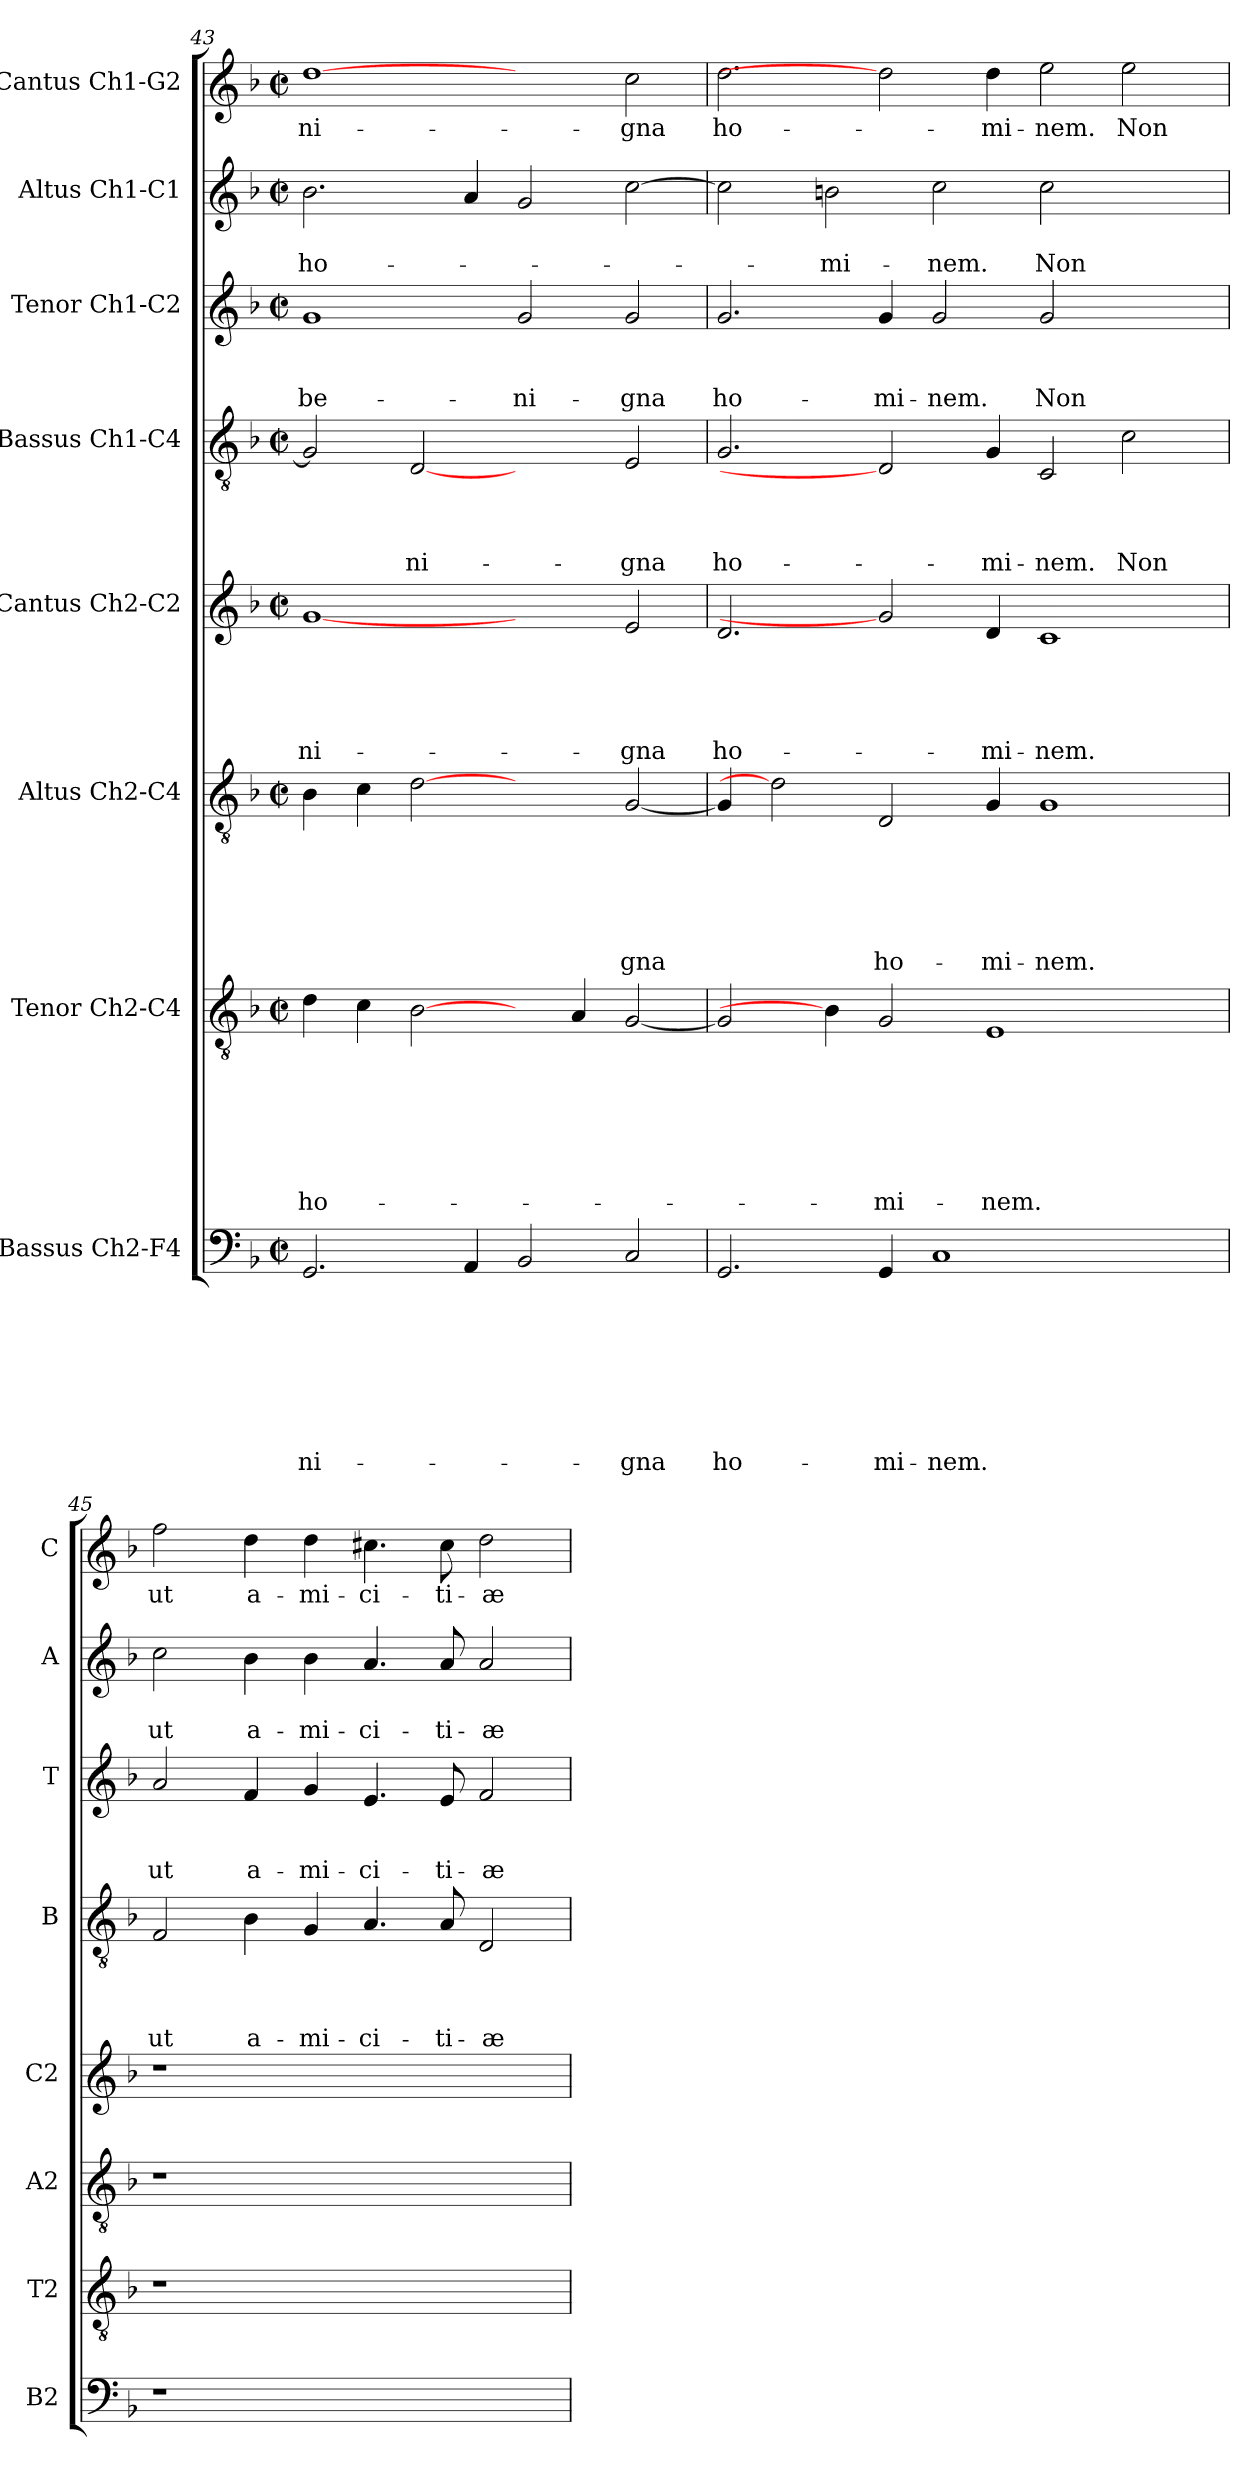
**kern	**text	**text	**text	**text	**text	**text	**text	**text	**kern	**text	**text	**text	**text	**text	**text	**text	**kern	**text	**text	**text	**text	**text	**text	**kern	**text	**text	**text	**text	**text	**kern	**text	**text	**text	**text	**kern	**text	**text	**text	**kern	**text	**text	**kern	**text
*part8	*part8	*part8	*part8	*part8	*part8	*part8	*part8	*part8	*part7	*part7	*part7	*part7	*part7	*part7	*part7	*part7	*part6	*part6	*part6	*part6	*part6	*part6	*part6	*part5	*part5	*part5	*part5	*part5	*part5	*part4	*part4	*part4	*part4	*part4	*part3	*part3	*part3	*part3	*part2	*part2	*part2	*part1	*part1
*staff8	*staff8	*staff8	*staff8	*staff8	*staff8	*staff8	*staff8	*staff8	*staff7	*staff7	*staff7	*staff7	*staff7	*staff7	*staff7	*staff7	*staff6	*staff6	*staff6	*staff6	*staff6	*staff6	*staff6	*staff5	*staff5	*staff5	*staff5	*staff5	*staff5	*staff4	*staff4	*staff4	*staff4	*staff4	*staff3	*staff3	*staff3	*staff3	*staff2	*staff2	*staff2	*staff1	*staff1
*I"Bassus Ch2-F4	*	*	*	*	*	*	*	*	*I"Tenor Ch2-C4	*	*	*	*	*	*	*	*I"Altus Ch2-C4	*	*	*	*	*	*	*I"Cantus Ch2-C2	*	*	*	*	*	*I"Bassus Ch1-C4	*	*	*	*	*I"Tenor Ch1-C2	*	*	*	*I"Altus Ch1-C1	*	*	*I"Cantus Ch1-G2	*
*I'B2	*	*	*	*	*	*	*	*	*I'T2	*	*	*	*	*	*	*	*I'A2	*	*	*	*	*	*	*I'C2	*	*	*	*	*	*I'B	*	*	*	*	*I'T	*	*	*	*I'A	*	*	*I'C	*
!!LO:LB:g=z
*clefF4	*	*	*	*	*	*	*	*	*clefGv2	*	*	*	*	*	*	*	*clefGv2	*	*	*	*	*	*	*clefG2	*	*	*	*	*	*clefGv2	*	*	*	*	*clefG2	*	*	*	*clefG2	*	*	*clefG2	*
*k[b-]	*	*	*	*	*	*	*	*	*k[b-]	*	*	*	*	*	*	*	*k[b-]	*	*	*	*	*	*	*k[b-]	*	*	*	*	*	*k[b-]	*	*	*	*	*k[b-]	*	*	*	*k[b-]	*	*	*k[b-]	*
*F:	*	*	*	*	*	*	*	*	*F:	*	*	*	*	*	*	*	*F:	*	*	*	*	*	*	*F:	*	*	*	*	*	*F:	*	*	*	*	*F:	*	*	*	*F:	*	*	*F:	*
*M2/2	*	*	*	*	*	*	*	*	*M2/2	*	*	*	*	*	*	*	*M2/2	*	*	*	*	*	*	*M2/2	*	*	*	*	*	*M2/2	*	*	*	*	*M2/2	*	*	*	*M2/2	*	*	*M2/2	*
*met(c|)	*	*	*	*	*	*	*	*	*met(c|)	*	*	*	*	*	*	*	*met(c|)	*	*	*	*	*	*	*met(c|)	*	*	*	*	*	*met(c|)	*	*	*	*	*met(c|)	*	*	*	*met(c|)	*	*	*met(c|)	*
=43	=43	=43	=43	=43	=43	=43	=43	=43	=43	=43	=43	=43	=43	=43	=43	=43	=43	=43	=43	=43	=43	=43	=43	=43	=43	=43	=43	=43	=43	=43	=43	=43	=43	=43	=43	=43	=43	=43	=43	=43	=43	=43	=43
!	!	!	!	!	!	!	!	!LO:LY:b	!	!	!	!	!	!	!	!LO:LY:b	!	!	!	!	!	!	!	!	!	!	!	!	!LO:LY:b	!	!	!	!	!	!	!	!	!LO:LY:b	!	!	!LO:LY:b	!	!LO:LY:b
2.GG/	.	.	.	.	.	.	.	-ni-	4d\	.	.	.	.	.	.	ho-	4B-\	.	.	.	.	.	.	[1g	.	.	.	.	-ni-	2G/]	.	.	.	.	1g	.	.	be-	2.b-\	.	ho-	[1dd	-ni-
.	.	.	.	.	.	.	.	.	4c\	.	.	.	.	.	.	.	4c\	.	.	.	.	.	.	.	.	.	.	.	.	.	.	.	.	.	.	.	.	.	.	.	.	.	.
!	!	!	!	!	!	!	!	!	!	!	!	!	!	!	!	!	!	!	!	!	!	!	!	!	!	!	!	!	!	!	!	!	!	!LO:LY:b	!	!	!	!	!	!	!	!	!
.	.	.	.	.	.	.	.	.	[2B-\	.	.	.	.	.	.	.	[2d	.	.	.	.	.	.	.	.	.	.	.	.	[2D	.	.	.	-ni-	.	.	.	.	.	.	.	.	.
4AA/	.	.	.	.	.	.	.	.	.	.	.	.	.	.	.	.	.	.	.	.	.	.	.	.	.	.	.	.	.	.	.	.	.	.	.	.	.	.	4a/	.	.	.	.
!	!	!	!	!	!	!	!	!	!	!	!	!	!	!	!	!	!	!	!	!	!	!	!	!	!	!	!	!	!	!	!	!	!	!	!	!	!	!LO:LY:b	!	!	!	!	!
2BB-/	.	.	.	.	.	.	.	.	4ryy	.	.	.	.	.	.	.	2ryy	.	.	.	.	.	.	2ryy	.	.	.	.	.	2ryy	.	.	.	.	2g/	.	.	-ni-	2g/	.	.	2ryy	.
.	.	.	.	.	.	.	.	.	4A/	.	.	.	.	.	.	.	.	.	.	.	.	.	.	.	.	.	.	.	.	.	.	.	.	.	.	.	.	.	.	.	.	.	.
!	!	!	!	!	!	!	!	!LO:LY:b	!	!	!	!	!	!	!	!	!	!	!	!	!	!	!LO:LY:b	!	!	!	!	!	!LO:LY:b	!	!	!	!	!LO:LY:b	!	!	!	!LO:LY:b	!	!	!	!	!LO:LY:b
2C/	.	.	.	.	.	.	.	-gna	[2G/	.	.	.	.	.	.	.	[2G/	.	.	.	.	.	-gna	2e/	.	.	.	.	-gna	2E/	.	.	.	-gna	2g/	.	.	-gna	[2cc\	.	.	2cc\	-gna
=44	=44	=44	=44	=44	=44	=44	=44	=44	=44	=44	=44	=44	=44	=44	=44	=44	=44	=44	=44	=44	=44	=44	=44	=44	=44	=44	=44	=44	=44	=44	=44	=44	=44	=44	=44	=44	=44	=44	=44	=44	=44	=44	=44
!	!	!	!	!	!	!	!	!LO:LY:b	!	!	!	!	!	!	!	!	!	!	!	!	!	!	!	!	!	!	!	!	!LO:LY:b	!	!	!	!	!LO:LY:b	!	!	!	!LO:LY:b	!	!	!	!	!LO:LY:b
2.GG/	.	.	.	.	.	.	.	ho-	2G/]	.	.	.	.	.	.	.	4G/]	.	.	.	.	.	.	2.d/	.	.	.	.	ho-	2.G/	.	.	.	ho-	2.g/	.	.	ho-	2cc\]	.	.	2.dd\	ho-
.	.	.	.	.	.	.	.	.	.	.	.	.	.	.	.	.	2d]	.	.	.	.	.	.	.	.	.	.	.	.	.	.	.	.	.	.	.	.	.	.	.	.	.	.
!	!	!	!	!	!	!	!	!	!	!	!	!	!	!	!	!	!	!	!	!	!	!	!	!	!	!	!	!	!	!	!	!	!	!	!	!	!	!	!	!	!LO:LY:b	!	!
.	.	.	.	.	.	.	.	.	4B-\]	.	.	.	.	.	.	.	.	.	.	.	.	.	.	.	.	.	.	.	.	.	.	.	.	.	.	.	.	.	2bn\	.	-mi-	.	.
!	!	!	!	!	!	!	!	!LO:LY:b	!	!	!	!	!	!	!	!LO:LY:b	!	!	!	!	!	!	!LO:LY:b	!	!	!	!	!	!	!	!	!	!	!	!	!	!	!LO:LY:b	!	!	!	!	!
4GG/	.	.	.	.	.	.	.	-mi-	2G/	.	.	.	.	.	.	-mi-	2D/	.	.	.	.	.	ho-	2g]	.	.	.	.	.	2D]	.	.	.	.	4g/	.	.	-mi-	.	.	.	2dd]	.
!	!	!	!	!	!	!	!	!LO:LY:b	!	!	!	!	!	!	!	!	!	!	!	!	!	!	!	!	!	!	!	!	!	!	!	!	!	!	!	!	!	!LO:LY:b	!	!	!LO:LY:b	!	!
1C	.	.	.	.	.	.	.	-nem.	.	.	.	.	.	.	.	.	.	.	.	.	.	.	.	.	.	.	.	.	.	.	.	.	.	.	2g/	.	.	-nem.	2cc\	.	-nem.	.	.
!	!	!	!	!	!	!	!	!	!	!	!	!	!	!	!	!LO:LY:b	!	!	!	!	!	!	!LO:LY:b	!	!	!	!	!	!LO:LY:b	!	!	!	!	!LO:LY:b	!	!	!	!	!	!	!	!	!LO:LY:b
.	.	.	.	.	.	.	.	.	1E	.	.	.	.	.	.	-nem.	4G/	.	.	.	.	.	-mi-	4d/	.	.	.	.	-mi-	4G/	.	.	.	-mi-	.	.	.	.	.	.	.	4dd\	-mi-
!	!	!	!	!	!	!	!	!	!	!	!	!	!	!	!	!	!	!	!	!	!	!	!LO:LY:b	!	!	!	!	!	!LO:LY:b	!	!	!	!	!LO:LY:b	!	!	!	!LO:LY:b	!	!	!LO:LY:b	!	!LO:LY:b
.	.	.	.	.	.	.	.	.	.	.	.	.	.	.	.	.	1G	.	.	.	.	.	-nem.	1c	.	.	.	.	-nem.	2C/	.	.	.	-nem.	2g/	.	.	Non	2cc\	.	Non	2ee\	-nem.
!	!	!	!	!	!	!	!	!	!	!	!	!	!	!	!	!	!	!	!	!	!	!	!	!	!	!	!	!	!	!	!	!	!	!LO:LY:b	!	!	!	!	!	!	!	!	!LO:LY:b
2ryy	.	.	.	.	.	.	.	.	.	.	.	.	.	.	.	.	.	.	.	.	.	.	.	.	.	.	.	.	.	2c\	.	.	.	Non	2ryy	.	.	.	2ryy	.	.	2ee\	Non
.	.	.	.	.	.	.	.	.	4ryy	.	.	.	.	.	.	.	.	.	.	.	.	.	.	.	.	.	.	.	.	.	.	.	.	.	.	.	.	.	.	.	.	.	.
=45	=45	=45	=45	=45	=45	=45	=45	=45	=45	=45	=45	=45	=45	=45	=45	=45	=45	=45	=45	=45	=45	=45	=45	=45	=45	=45	=45	=45	=45	=45	=45	=45	=45	=45	=45	=45	=45	=45	=45	=45	=45	=45	=45
!	!	!	!	!	!	!	!	!	!	!	!	!	!	!	!	!	!	!	!	!	!	!	!	!	!	!	!	!	!	!	!	!	!	!LO:LY:b	!	!	!	!LO:LY:b	!	!	!LO:LY:b	!	!LO:LY:b
1r	.	.	.	.	.	.	.	.	1r	.	.	.	.	.	.	.	1r	.	.	.	.	.	.	1r	.	.	.	.	.	2F/	.	.	.	ut	2a/	.	.	ut	2cc\	.	ut	2ff\	ut
!	!	!	!	!	!	!	!	!	!	!	!	!	!	!	!	!	!	!	!	!	!	!	!	!	!	!	!	!	!	!	!	!	!	!LO:LY:b	!	!	!	!LO:LY:b	!	!	!LO:LY:b	!	!LO:LY:b
.	.	.	.	.	.	.	.	.	.	.	.	.	.	.	.	.	.	.	.	.	.	.	.	.	.	.	.	.	.	4B-\	.	.	.	a-	4f/	.	.	a-	4b-\	.	a-	4dd\	a-
!	!	!	!	!	!	!	!	!	!	!	!	!	!	!	!	!	!	!	!	!	!	!	!	!	!	!	!	!	!	!	!	!	!	!LO:LY:b	!	!	!	!LO:LY:b	!	!	!LO:LY:b	!	!LO:LY:b
.	.	.	.	.	.	.	.	.	.	.	.	.	.	.	.	.	.	.	.	.	.	.	.	.	.	.	.	.	.	4G/	.	.	.	-mi-	4g/	.	.	-mi-	4b-\	.	-mi-	4dd\	-mi-
!	!	!	!	!	!	!	!	!	!	!	!	!	!	!	!	!	!	!	!	!	!	!	!	!	!	!	!	!	!	!	!	!	!	!LO:LY:b	!	!	!	!LO:LY:b	!	!	!LO:LY:b	!	!LO:LY:b
1ryy	.	.	.	.	.	.	.	.	1ryy	.	.	.	.	.	.	.	1ryy	.	.	.	.	.	.	1ryy	.	.	.	.	.	4.A/	.	.	.	-ci-	4.e/	.	.	-ci-	4.a/	.	-ci-	4.cc#X\	-ci-
!	!	!	!	!	!	!	!	!	!	!	!	!	!	!	!	!	!	!	!	!	!	!	!	!	!	!	!	!	!	!	!	!	!	!LO:LY:b	!	!	!	!LO:LY:b	!	!	!LO:LY:b	!	!LO:LY:b
.	.	.	.	.	.	.	.	.	.	.	.	.	.	.	.	.	.	.	.	.	.	.	.	.	.	.	.	.	.	8A/	.	.	.	-ti-	8e/	.	.	-ti-	8a/	.	-ti-	8cc#\	-ti-
!	!	!	!	!	!	!	!	!	!	!	!	!	!	!	!	!	!	!	!	!	!	!	!	!	!	!	!	!	!	!	!	!	!	!LO:LY:b	!	!	!	!LO:LY:b	!	!	!LO:LY:b	!	!LO:LY:b
.	.	.	.	.	.	.	.	.	.	.	.	.	.	.	.	.	.	.	.	.	.	.	.	.	.	.	.	.	.	2D/	.	.	.	-æ	2f/	.	.	-æ	2a/	.	-æ	2dd\	-æ
=	=	=	=	=	=	=	=	=	=	=	=	=	=	=	=	=	=	=	=	=	=	=	=	=	=	=	=	=	=	=	=	=	=	=	=	=	=	=	=	=	=	=	=
*-	*-	*-	*-	*-	*-	*-	*-	*-	*-	*-	*-	*-	*-	*-	*-	*-	*-	*-	*-	*-	*-	*-	*-	*-	*-	*-	*-	*-	*-	*-	*-	*-	*-	*-	*-	*-	*-	*-	*-	*-	*-	*-	*-
